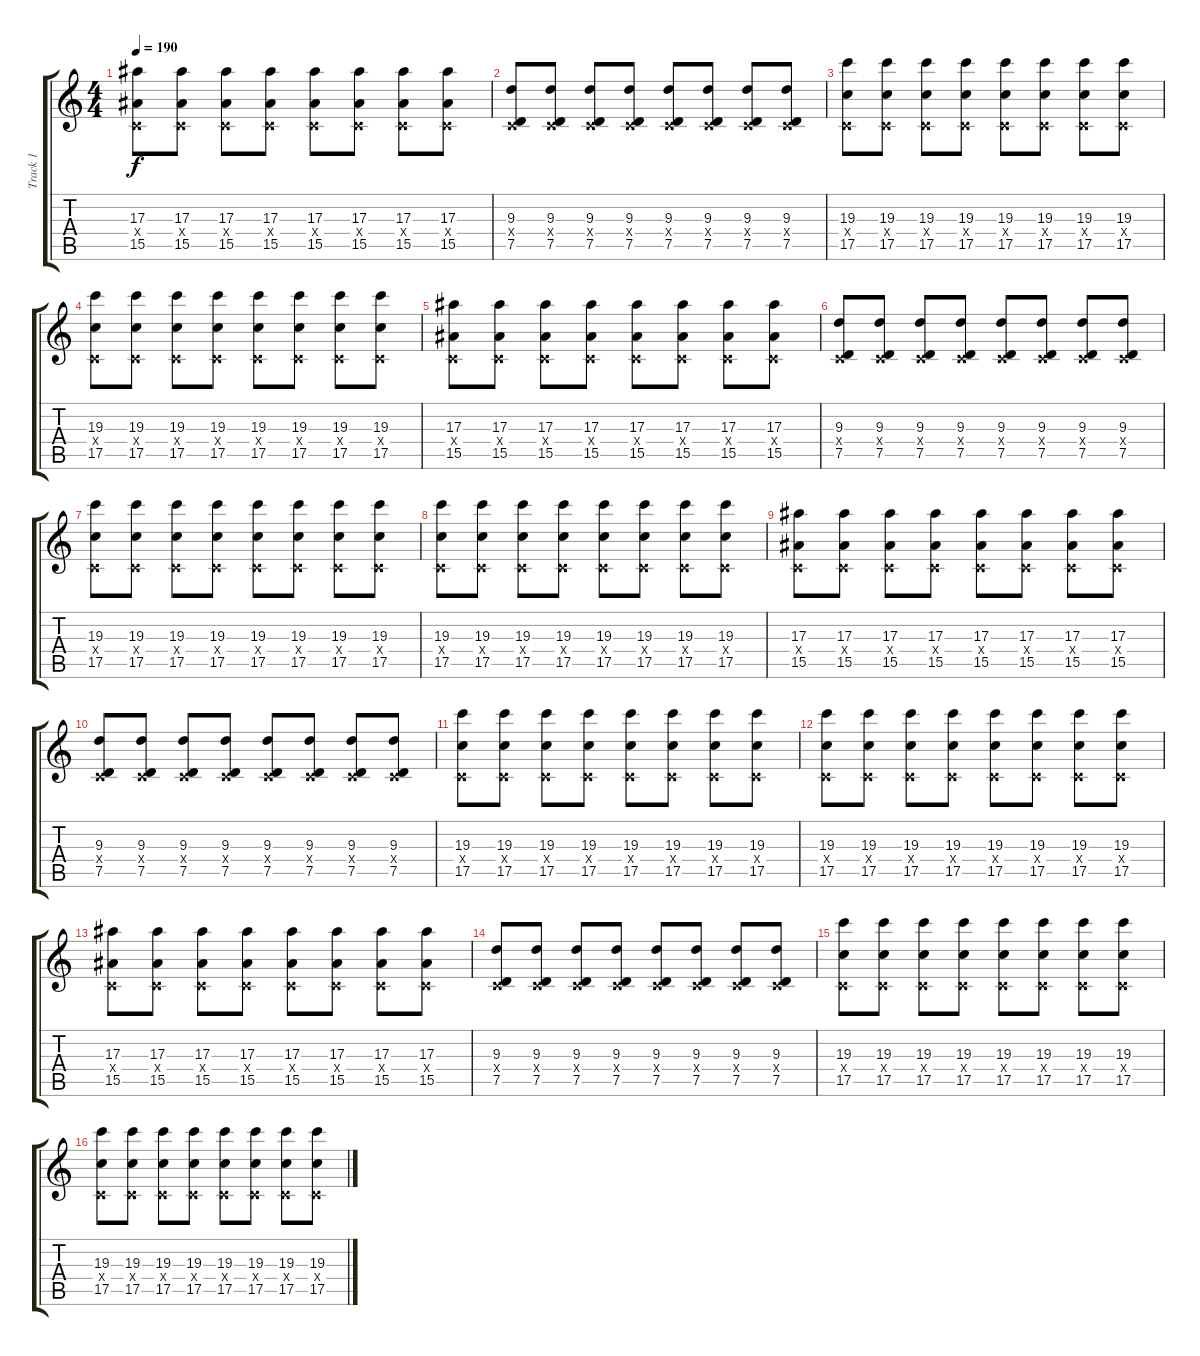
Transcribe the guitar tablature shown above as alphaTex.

\track ("Track 1" "Track 1") {instrument distortionguitar}
\staff {score tabs}
\tuning (D4 A3 F3 C3 G2 C2) {hide}
\ts (4 4)
\tempo 190
\clef g2
\ks c
(17.3 0.4{x} 15.5).8{dy f} (17.3 0.4{x} 15.5).8 (17.3 0.4{x} 15.5).8 (17.3 0.4{x} 15.5).8 (17.3 0.4{x} 15.5).8 (17.3 0.4{x} 15.5).8 (17.3 0.4{x} 15.5).8 (17.3 0.4{x} 15.5).8 |
(9.3 0.4{x} 7.5).8 (9.3 0.4{x} 7.5).8 (9.3 0.4{x} 7.5).8 (9.3 0.4{x} 7.5).8 (9.3 0.4{x} 7.5).8 (9.3 0.4{x} 7.5).8 (9.3 0.4{x} 7.5).8 (9.3 0.4{x} 7.5).8 |
(19.3 0.4{x} 17.5).8 (19.3 0.4{x} 17.5).8 (19.3 0.4{x} 17.5).8 (19.3 0.4{x} 17.5).8 (19.3 0.4{x} 17.5).8 (19.3 0.4{x} 17.5).8 (19.3 0.4{x} 17.5).8 (19.3 0.4{x} 17.5).8 |
(19.3 0.4{x} 17.5).8 (19.3 0.4{x} 17.5).8 (19.3 0.4{x} 17.5).8 (19.3 0.4{x} 17.5).8 (19.3 0.4{x} 17.5).8 (19.3 0.4{x} 17.5).8 (19.3 0.4{x} 17.5).8 (19.3 0.4{x} 17.5).8 |
(17.3 0.4{x} 15.5).8 (17.3 0.4{x} 15.5).8 (17.3 0.4{x} 15.5).8 (17.3 0.4{x} 15.5).8 (17.3 0.4{x} 15.5).8 (17.3 0.4{x} 15.5).8 (17.3 0.4{x} 15.5).8 (17.3 0.4{x} 15.5).8 |
(9.3 0.4{x} 7.5).8 (9.3 0.4{x} 7.5).8 (9.3 0.4{x} 7.5).8 (9.3 0.4{x} 7.5).8 (9.3 0.4{x} 7.5).8 (9.3 0.4{x} 7.5).8 (9.3 0.4{x} 7.5).8 (9.3 0.4{x} 7.5).8 |
(19.3 0.4{x} 17.5).8 (19.3 0.4{x} 17.5).8 (19.3 0.4{x} 17.5).8 (19.3 0.4{x} 17.5).8 (19.3 0.4{x} 17.5).8 (19.3 0.4{x} 17.5).8 (19.3 0.4{x} 17.5).8 (19.3 0.4{x} 17.5).8 |
(19.3 0.4{x} 17.5).8 (19.3 0.4{x} 17.5).8 (19.3 0.4{x} 17.5).8 (19.3 0.4{x} 17.5).8 (19.3 0.4{x} 17.5).8 (19.3 0.4{x} 17.5).8 (19.3 0.4{x} 17.5).8 (19.3 0.4{x} 17.5).8 |
(17.3 0.4{x} 15.5).8 (17.3 0.4{x} 15.5).8 (17.3 0.4{x} 15.5).8 (17.3 0.4{x} 15.5).8 (17.3 0.4{x} 15.5).8 (17.3 0.4{x} 15.5).8 (17.3 0.4{x} 15.5).8 (17.3 0.4{x} 15.5).8 |
(9.3 0.4{x} 7.5).8 (9.3 0.4{x} 7.5).8 (9.3 0.4{x} 7.5).8 (9.3 0.4{x} 7.5).8 (9.3 0.4{x} 7.5).8 (9.3 0.4{x} 7.5).8 (9.3 0.4{x} 7.5).8 (9.3 0.4{x} 7.5).8 |
(19.3 0.4{x} 17.5).8 (19.3 0.4{x} 17.5).8 (19.3 0.4{x} 17.5).8 (19.3 0.4{x} 17.5).8 (19.3 0.4{x} 17.5).8 (19.3 0.4{x} 17.5).8 (19.3 0.4{x} 17.5).8 (19.3 0.4{x} 17.5).8 |
(19.3 0.4{x} 17.5).8 (19.3 0.4{x} 17.5).8 (19.3 0.4{x} 17.5).8 (19.3 0.4{x} 17.5).8 (19.3 0.4{x} 17.5).8 (19.3 0.4{x} 17.5).8 (19.3 0.4{x} 17.5).8 (19.3 0.4{x} 17.5).8 |
(17.3 0.4{x} 15.5).8 (17.3 0.4{x} 15.5).8 (17.3 0.4{x} 15.5).8 (17.3 0.4{x} 15.5).8 (17.3 0.4{x} 15.5).8 (17.3 0.4{x} 15.5).8 (17.3 0.4{x} 15.5).8 (17.3 0.4{x} 15.5).8 |
(9.3 0.4{x} 7.5).8 (9.3 0.4{x} 7.5).8 (9.3 0.4{x} 7.5).8 (9.3 0.4{x} 7.5).8 (9.3 0.4{x} 7.5).8 (9.3 0.4{x} 7.5).8 (9.3 0.4{x} 7.5).8 (9.3 0.4{x} 7.5).8 |
(19.3 0.4{x} 17.5).8 (19.3 0.4{x} 17.5).8 (19.3 0.4{x} 17.5).8 (19.3 0.4{x} 17.5).8 (19.3 0.4{x} 17.5).8 (19.3 0.4{x} 17.5).8 (19.3 0.4{x} 17.5).8 (19.3 0.4{x} 17.5).8 |
(19.3 0.4{x} 17.5).8 (19.3 0.4{x} 17.5).8 (19.3 0.4{x} 17.5).8 (19.3 0.4{x} 17.5).8 (19.3 0.4{x} 17.5).8 (19.3 0.4{x} 17.5).8 (19.3 0.4{x} 17.5).8 (19.3 0.4{x} 17.5).8
